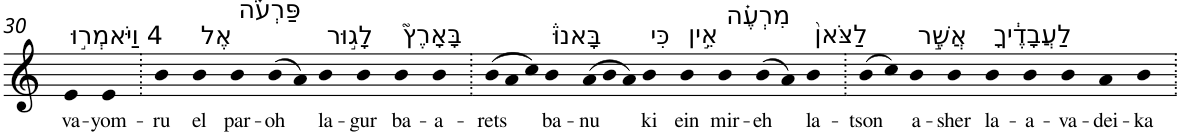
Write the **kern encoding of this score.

**kern	**text
*part1	*part1
*staff1	*staff1
*I"Piano	*
*I'Pno	*
!!LO:PB:g=z
*clefG2	*
*k[]	*
=30	=30
!LO:TX:a:t=4 וַיֹּאמְר֣וּ	!
!	!LO:LY:b
4e	va-
!	!LO:LY:b
4e	-yom-
=31.	=31.
!	!LO:LY:b
4b	-ru
!LO:TX:a:t=אֶל	!
!	!LO:LY:b
4b	el
!LO:TX:a:t=פַּרְעֹ֗ה	!
!	!LO:LY:b
4b	par-
!	!LO:LY:b
(>8b	-oh
8a)	.
!LO:TX:a:t=לָג֣וּר	!
!	!LO:LY:b
4b	la-
!	!LO:LY:b
4b	-gur
!LO:TX:a:t=בָּאָרֶץ֮	!
!	!LO:LY:b
4b	ba-
!	!LO:LY:b
4b	-a-
=32.	=32.
*Xtuplet	*
!	!LO:LY:b
(>12b	-rets
12a	.
12cc)	.
!LO:TX:a:t=בָּאנוּ֒	!
!	!LO:LY:b
4b	ba-
!	!LO:LY:b
(>12a	-nu
12b	.
12a)	.
!LO:TX:a:t=כִּי	!
!	!LO:LY:b
4b	ki
!LO:TX:a:t=אֵ֣ין	!
!	!LO:LY:b
4b	ein
!LO:TX:a:t=מִרְעֶ֗ה	!
!	!LO:LY:b
4b	mir-
!	!LO:LY:b
(>8b	-eh
8a)	.
!LO:TX:a:t=לַצֹּאן֙	!
!	!LO:LY:b
4b	la-
=33.	=33.
!	!LO:LY:b
(>8b	-tson
8cc)	.
!LO:TX:a:t=אֲשֶׁ֣ר	!
!	!LO:LY:b
4b	a-
!	!LO:LY:b
4b	-sher
!LO:TX:a:t=לַעֲבָדֶ֔יךָ	!
!	!LO:LY:b
4b	la-
!	!LO:LY:b
4b	-a-
!	!LO:LY:b
4b	-va-
!	!LO:LY:b
4a	-dei-
!	!LO:LY:b
4b	-ka
=.	=.
*-	*-
